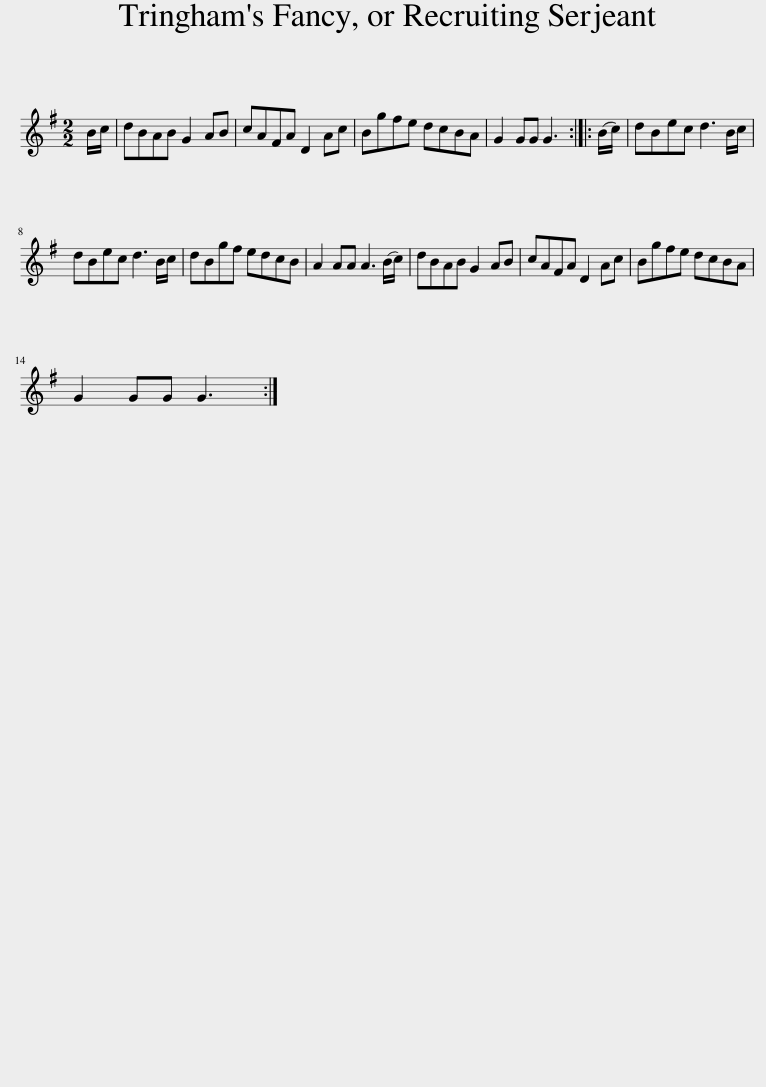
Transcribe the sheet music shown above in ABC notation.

X:1
L:1/8
M:2/2
I:linebreak $
K:G
V:1 treble
V:1
 B/c/ | dBAB G2 AB | cAFA D2 Ac | Bgfe dcBA | G2 GG G3 :: %5
 (B/c/) | dBec d3 B/c/ |$ dBec d3 B/c/ | dBgf edcB | A2 AA A3 (B/c/) | %10
 dBAB G2 AB | cAFA D2 Ac | Bgfe dcBA |$ G2 GG G3 :| %14
